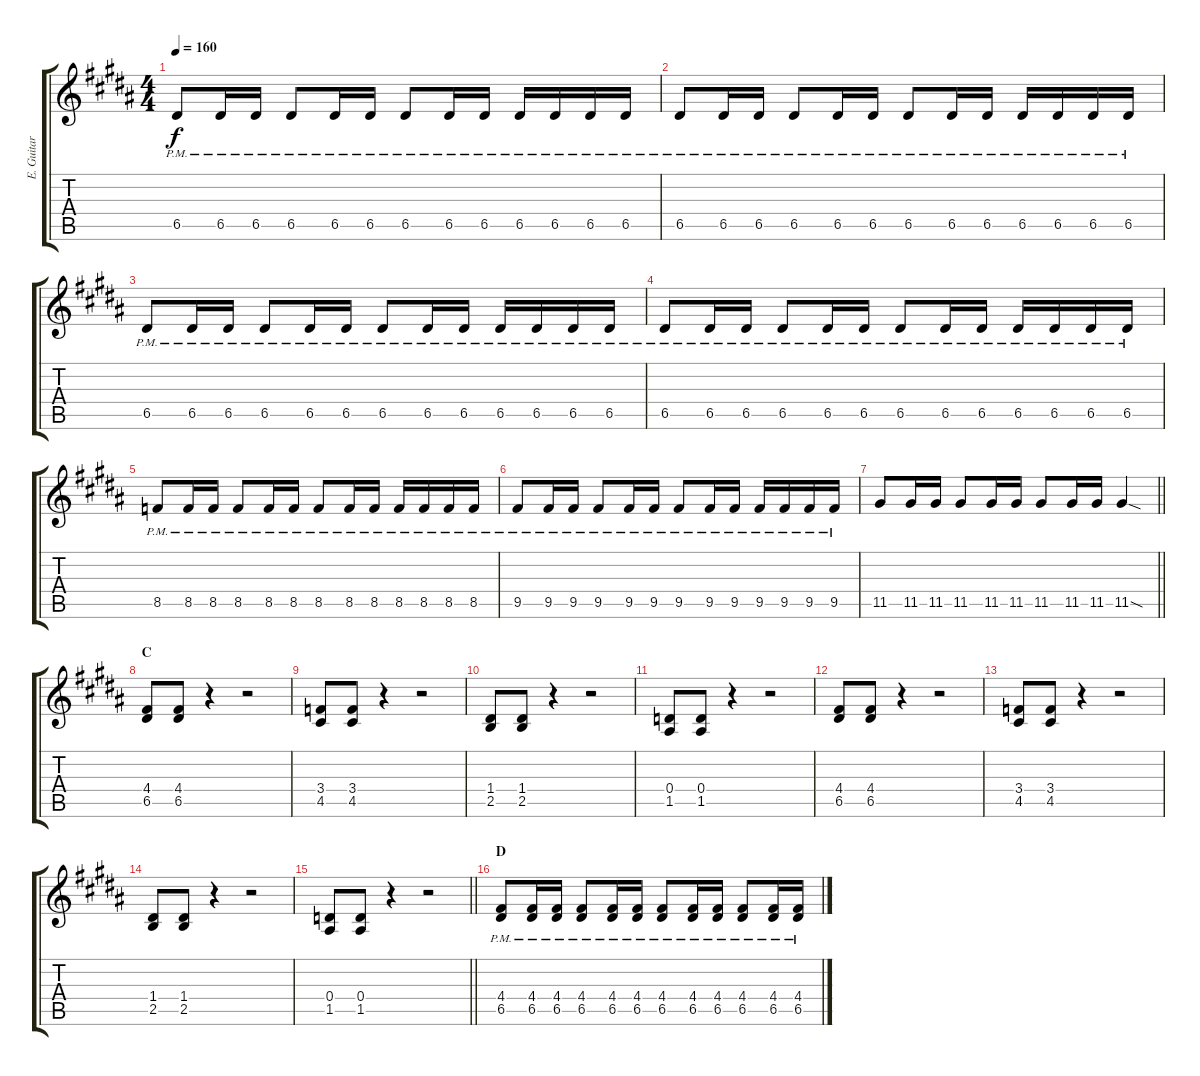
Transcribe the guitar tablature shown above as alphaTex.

\track ("E. Guitar III" "E. Guitar ") {instrument overdrivenguitar}
\staff {score tabs}
\tuning (E4 B3 G3 D3 A2 E2) {hide}
\ts (4 4)
\tempo 160
\clef g2
\ks b
6.5{pm}.8{dy f} 6.5{pm}.16 6.5{pm}.16 6.5{pm}.8 6.5{pm}.16 6.5{pm}.16 6.5{pm}.8 6.5{pm}.16 6.5{pm}.16 6.5{pm}.16 6.5{pm}.16 6.5{pm}.16 6.5{pm}.16 |
6.5{pm}.8 6.5{pm}.16 6.5{pm}.16 6.5{pm}.8 6.5{pm}.16 6.5{pm}.16 6.5{pm}.8 6.5{pm}.16 6.5{pm}.16 6.5{pm}.16 6.5{pm}.16 6.5{pm}.16 6.5{pm}.16 |
6.5{pm}.8 6.5{pm}.16 6.5{pm}.16 6.5{pm}.8 6.5{pm}.16 6.5{pm}.16 6.5{pm}.8 6.5{pm}.16 6.5{pm}.16 6.5{pm}.16 6.5{pm}.16 6.5{pm}.16 6.5{pm}.16 |
6.5{pm}.8 6.5{pm}.16 6.5{pm}.16 6.5{pm}.8 6.5{pm}.16 6.5{pm}.16 6.5{pm}.8 6.5{pm}.16 6.5{pm}.16 6.5{pm}.16 6.5{pm}.16 6.5{pm}.16 6.5{pm}.16 |
8.5{pm}.8 8.5{pm}.16 8.5{pm}.16 8.5{pm}.8 8.5{pm}.16 8.5{pm}.16 8.5{pm}.8 8.5{pm}.16 8.5{pm}.16 8.5{pm}.16 8.5{pm}.16 8.5{pm}.16 8.5{pm}.16 |
9.5{pm}.8 9.5{pm}.16 9.5{pm}.16 9.5{pm}.8 9.5{pm}.16 9.5{pm}.16 9.5{pm}.8 9.5{pm}.16 9.5{pm}.16 9.5{pm}.16 9.5{pm}.16 9.5{pm}.16 9.5{pm}.16 |
\barLineRight lightlight
11.5.8 11.5.16 11.5.16 11.5.8 11.5.16 11.5.16 11.5.8 11.5.16 11.5.16 11.5{sod}.4 |
\section ("" "C")
(4.4 6.5).8 (4.4 6.5).8 r.4 r.2 |
(3.4 4.5).8 (3.4 4.5).8 r.4 r.2 |
(1.4 2.5).8 (1.4 2.5).8 r.4 r.2 |
(0.4 1.5).8 (0.4 1.5).8 r.4 r.2 |
(4.4 6.5).8 (4.4 6.5).8 r.4 r.2 |
(3.4 4.5).8 (3.4 4.5).8 r.4 r.2 |
(1.4 2.5).8 (1.4 2.5).8 r.4 r.2 |
\barLineRight lightlight
(0.4 1.5).8 (0.4 1.5).8 r.4 r.2 |
\section ("" "D")
(4.4{pm} 6.5{pm}).8 (4.4{pm} 6.5{pm}).16 (4.4{pm} 6.5{pm}).16 (4.4{pm} 6.5{pm}).8 (4.4{pm} 6.5{pm}).16 (4.4{pm} 6.5{pm}).16 (4.4{pm} 6.5{pm}).8 (4.4{pm} 6.5{pm}).16 (4.4{pm} 6.5{pm}).16 (4.4{pm} 6.5{pm}).8 (4.4{pm} 6.5{pm}).16 (4.4{pm} 6.5{pm}).16
